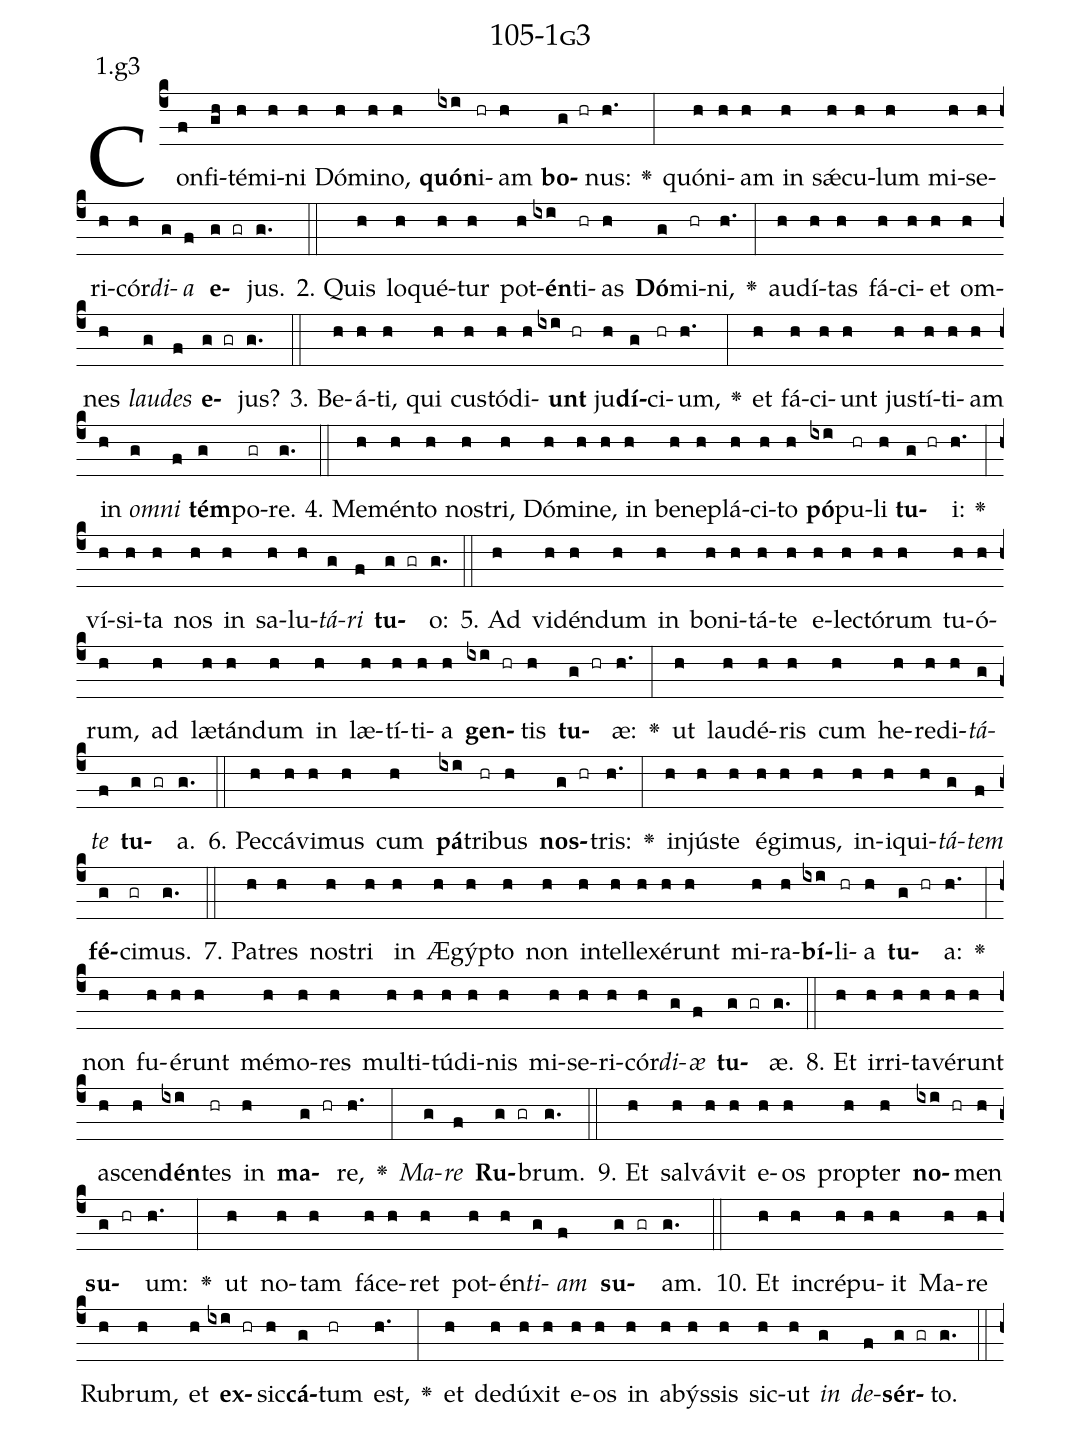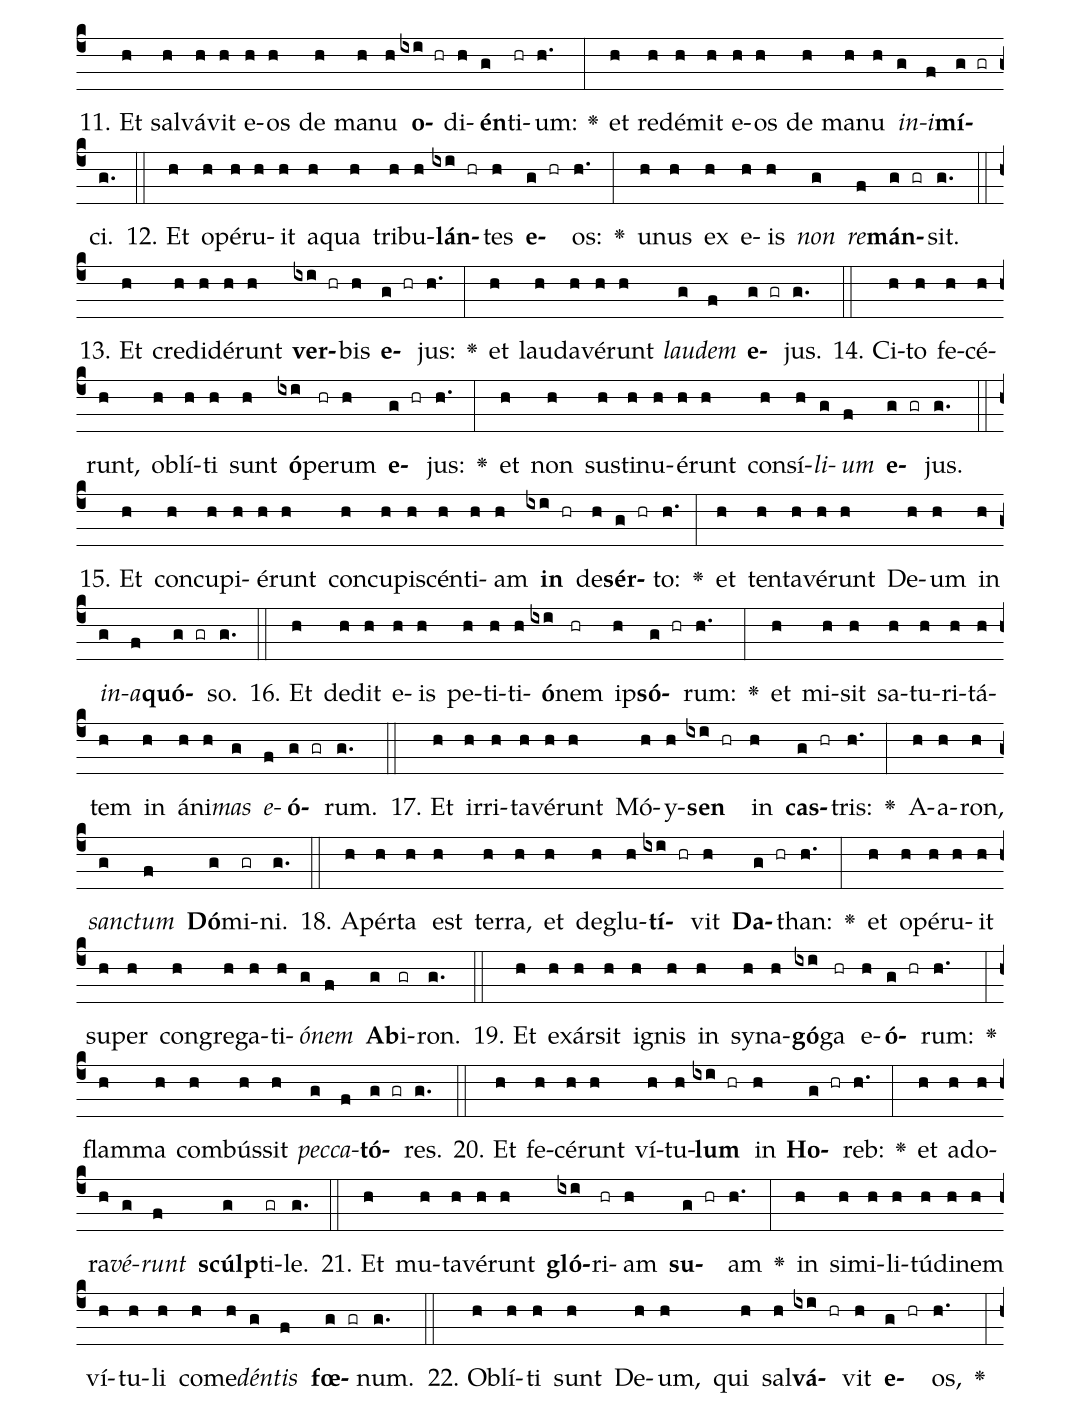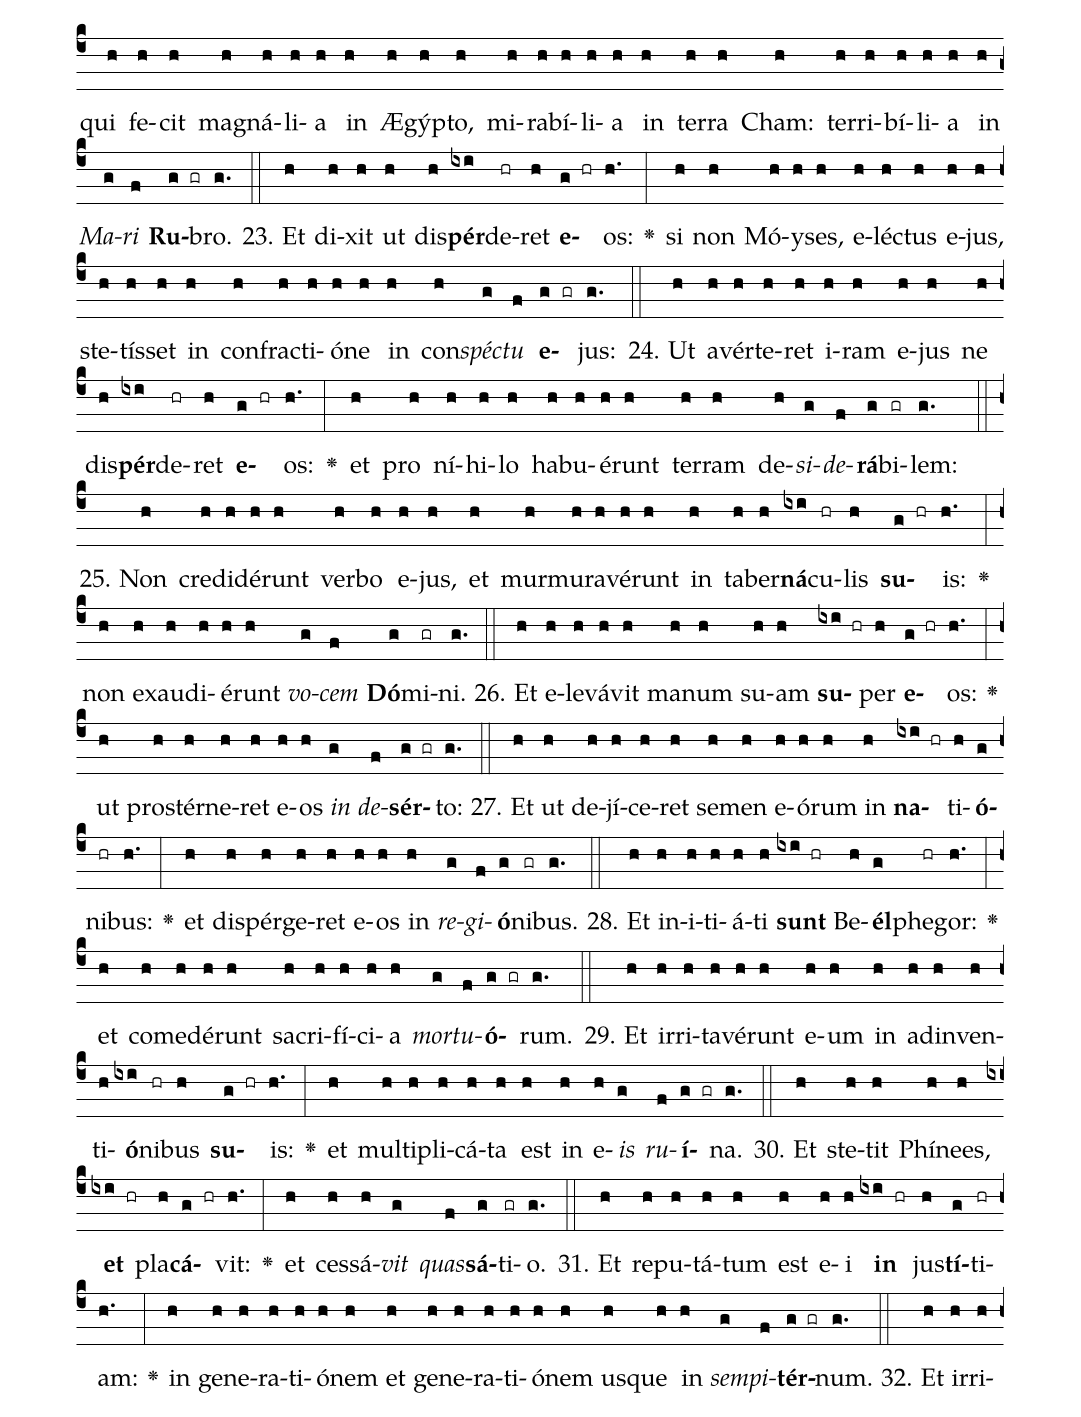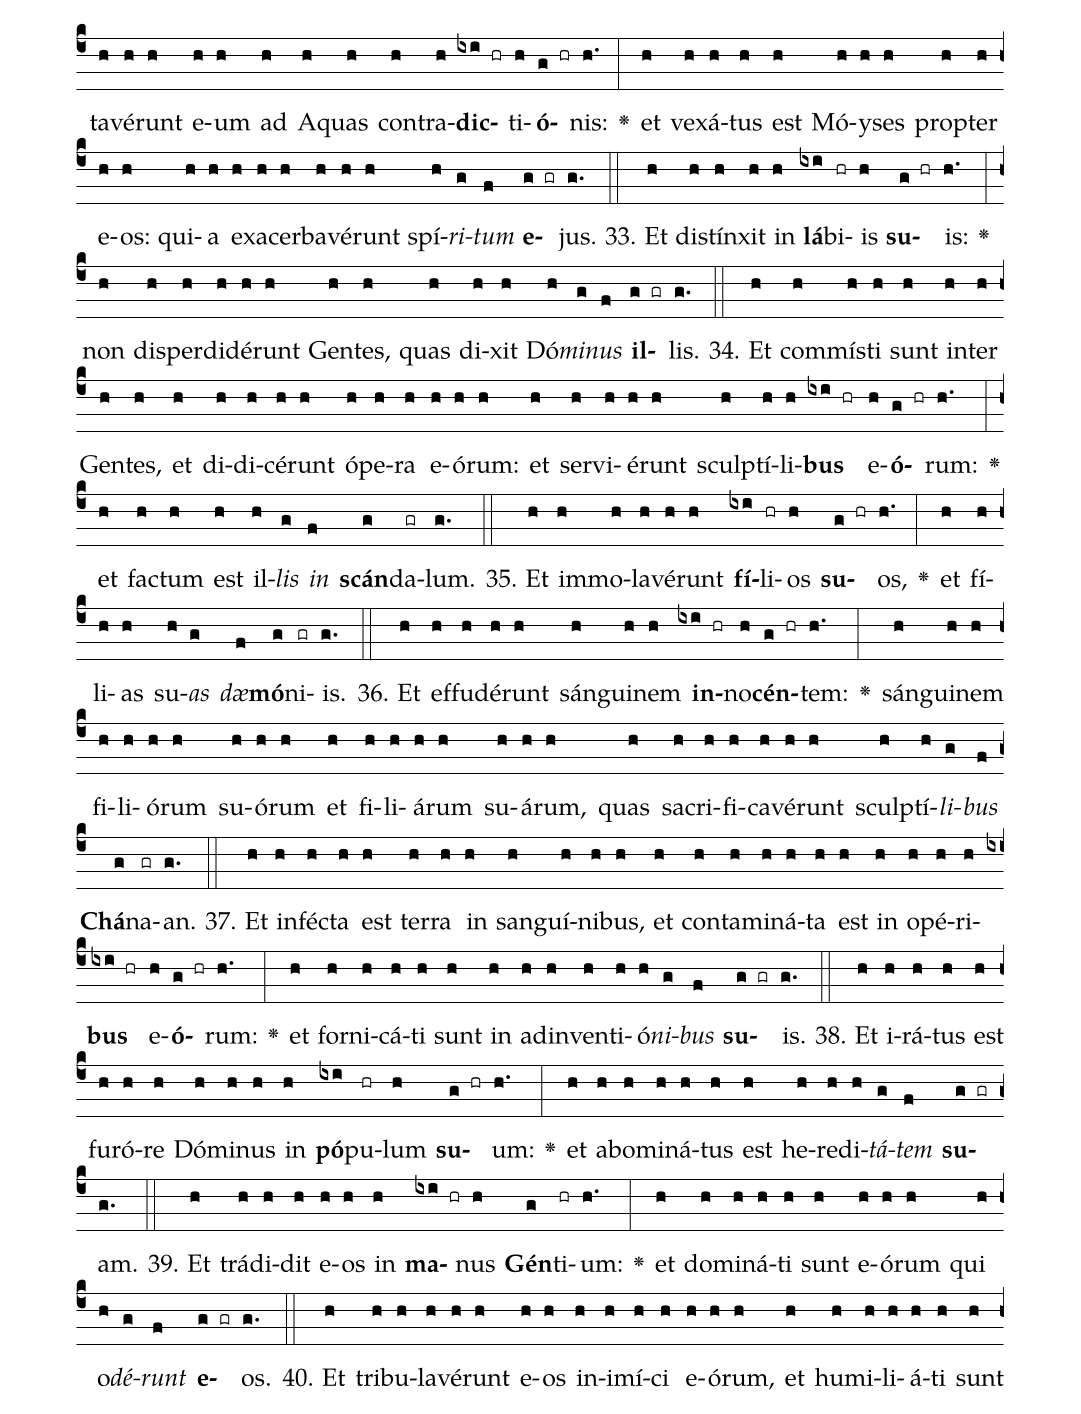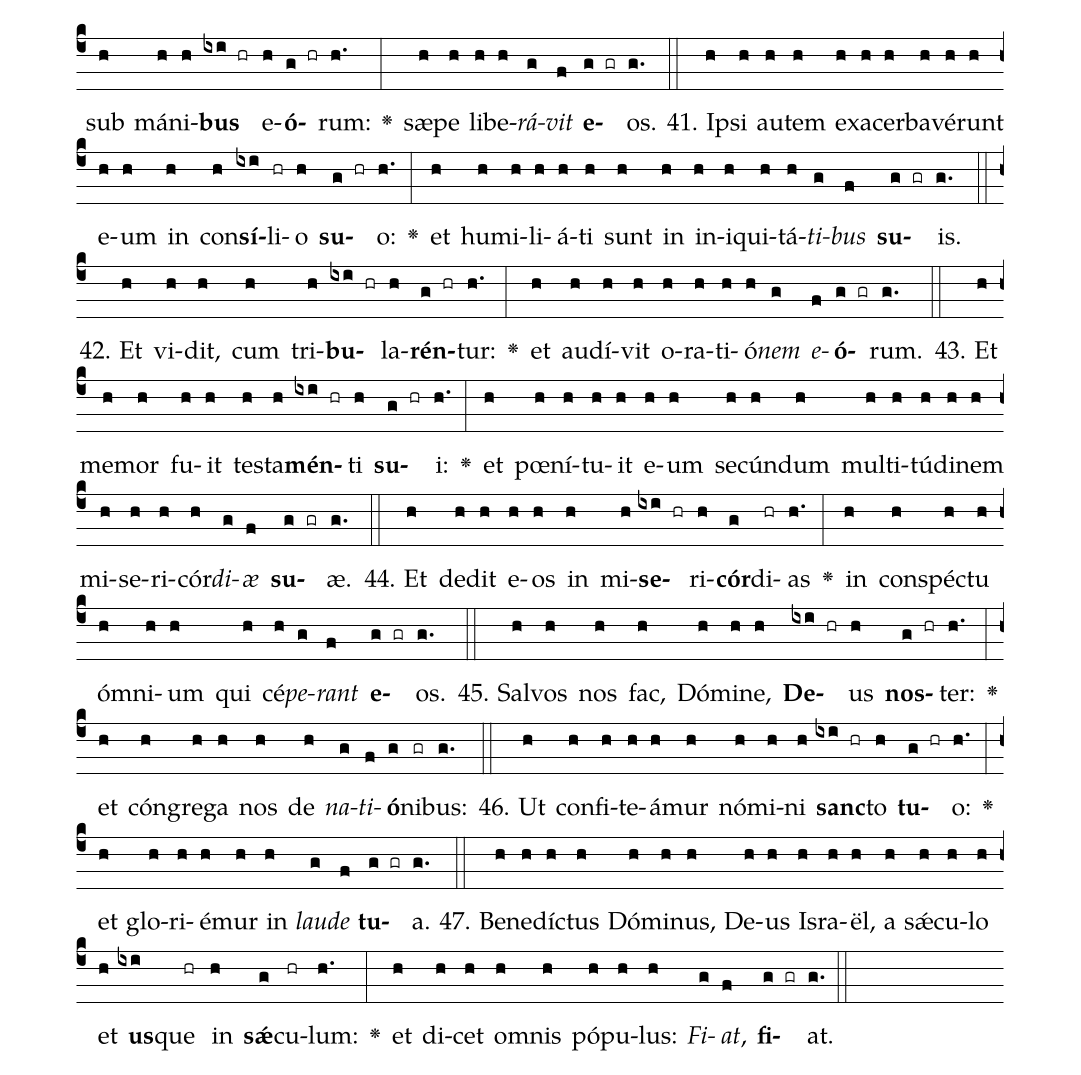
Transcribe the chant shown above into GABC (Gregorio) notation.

name: 105-1g3;
annotation: 1.g3;
%%
(c4)Con(f)fi(gh)té(h)mi(h)ni(h) Dó(h)mi(h)no,(h) <b>quón</b>(ixi)i(hr)am(h) <b>bo</b>(g hr)nus:(h.) <v>\greheightstar</v>(:) quón(h)i(h)am(h) in(h) sǽ(h)cu(h)lum(h) mi(h)se(h)ri(h)cór(h)<i>di</i>(g)<i>a</i>(f) <b>e</b>(g gr)jus.(g.) (::)
2. Quis(h) lo(h)qué(h)tur(h) pot(h)<b>én</b>(ixi)ti(hr)as(h) <b>Dó</b>(g)mi(hr)ni,(h.) <v>\greheightstar</v>(:) au(h)dí(h)tas(h) fá(h)ci(h)et(h) om(h)nes(h) <i>lau</i>(g)<i>des</i>(f) <b>e</b>(g gr)jus?(g.) (::)
3. Be(h)á(h)ti,(h) qui(h) cus(h)tó(h)di(h)<b>unt</b>(ixi hr) ju(h)<b>dí</b>(g)ci(hr)um,(h.) <v>\greheightstar</v>(:) et(h) fá(h)ci(h)unt(h) jus(h)tí(h)ti(h)am(h) in(h) <i>om</i>(g)<i>ni</i>(f) <b>tém</b>(g)po(gr)re.(g.) (::)
4. Me(h)mén(h)to(h) nos(h)tri,(h) Dó(h)mi(h)ne,(h) in(h) be(h)ne(h)plá(h)ci(h)to(h) <b>pó</b>(ixi)pu(hr)li(h) <b>tu</b>(g hr)i:(h.) <v>\greheightstar</v>(:) ví(h)si(h)ta(h) nos(h) in(h) sa(h)lu(h)<i>tá</i>(g)<i>ri</i>(f) <b>tu</b>(g gr)o:(g.) (::)
5. Ad(h) vi(h)dén(h)dum(h) in(h) bo(h)ni(h)tá(h)te(h) e(h)lec(h)tó(h)rum(h) tu(h)ó(h)rum,(h) ad(h) læ(h)tán(h)dum(h) in(h) læ(h)tí(h)ti(h)a(h) <b>gen</b>(ixi hr)tis(h) <b>tu</b>(g hr)æ:(h.) <v>\greheightstar</v>(:) ut(h) lau(h)dé(h)ris(h) cum(h) he(h)re(h)di(h)<i>tá</i>(g)<i>te</i>(f) <b>tu</b>(g gr)a.(g.) (::)
6. Pec(h)cá(h)vi(h)mus(h) cum(h) <b>pá</b>(ixi)tri(hr)bus(h) <b>nos</b>(g hr)tris:(h.) <v>\greheightstar</v>(:) in(h)jús(h)te(h) é(h)gi(h)mus,(h) in(h)i(h)qui(h)<i>tá</i>(g)<i>tem</i>(f) <b>fé</b>(g)ci(gr)mus.(g.) (::)
7. Pa(h)tres(h) nos(h)tri(h) in(h) Æ(h)gýp(h)to(h) non(h) in(h)tel(h)le(h)xé(h)runt(h) mi(h)ra(h)<b>bí</b>(ixi)li(hr)a(h) <b>tu</b>(g hr)a:(h.) <v>\greheightstar</v>(:) non(h) fu(h)é(h)runt(h) mé(h)mo(h)res(h) mul(h)ti(h)tú(h)di(h)nis(h) mi(h)se(h)ri(h)cór(h)<i>di</i>(g)<i>æ</i>(f) <b>tu</b>(g gr)æ.(g.) (::)
8. Et(h) ir(h)ri(h)ta(h)vé(h)runt(h) a(h)scen(h)<b>dén</b>(ixi)tes(hr) in(h) <b>ma</b>(g hr)re,(h.) <v>\greheightstar</v>(:) <i>Ma</i>(g)<i>re</i>(f) <b>Ru</b>(g gr)brum.(g.) (::)
9. Et(h) sal(h)vá(h)vit(h) e(h)os(h) prop(h)ter(h) <b>no</b>(ixi hr)men(h) <b>su</b>(g hr)um:(h.) <v>\greheightstar</v>(:) ut(h) no(h)tam(h) fá(h)ce(h)ret(h) pot(h)én(h)<i>ti</i>(g)<i>am</i>(f) <b>su</b>(g gr)am.(g.) (::)
10. Et(h) in(h)cré(h)pu(h)it(h) Ma(h)re(h) Ru(h)brum,(h) et(h) <b>ex</b>(ixi hr)sic(h)<b>cá</b>(g)tum(hr) est,(h.) <v>\greheightstar</v>(:) et(h) de(h)dú(h)xit(h) e(h)os(h) in(h) a(h)býs(h)sis(h) sic(h)ut(h) <i>in</i>(g) <i>de</i>(f)<b>sér</b>(g gr)to.(g.) (::)
11. Et(h) sal(h)vá(h)vit(h) e(h)os(h) de(h) ma(h)nu(h) <b>o</b>(ixi hr)di(h)<b>én</b>(g)ti(hr)um:(h.) <v>\greheightstar</v>(:) et(h) red(h)é(h)mit(h) e(h)os(h) de(h) ma(h)nu(h) <i>in</i>(g)<i>i</i>(f)<b>mí</b>(g gr)ci.(g.) (::)
12. Et(h) o(h)pé(h)ru(h)it(h) a(h)qua(h) tri(h)bu(h)<b>lán</b>(ixi hr)tes(h) <b>e</b>(g hr)os:(h.) <v>\greheightstar</v>(:) u(h)nus(h) ex(h) e(h)is(h) <i>non</i>(g) <i>re</i>(f)<b>mán</b>(g gr)sit.(g.) (::)
13. Et(h) cre(h)di(h)dé(h)runt(h) <b>ver</b>(ixi hr)bis(h) <b>e</b>(g hr)jus:(h.) <v>\greheightstar</v>(:) et(h) lau(h)da(h)vé(h)runt(h) <i>lau</i>(g)<i>dem</i>(f) <b>e</b>(g gr)jus.(g.) (::)
14. Ci(h)to(h) fe(h)cé(h)runt,(h) ob(h)lí(h)ti(h) sunt(h) <b>ó</b>(ixi)pe(hr)rum(h) <b>e</b>(g hr)jus:(h.) <v>\greheightstar</v>(:) et(h) non(h) sus(h)ti(h)nu(h)é(h)runt(h) con(h)sí(h)<i>li</i>(g)<i>um</i>(f) <b>e</b>(g gr)jus.(g.) (::)
15. Et(h) con(h)cu(h)pi(h)é(h)runt(h) con(h)cu(h)pi(h)scén(h)ti(h)am(h) <b>in</b>(ixi hr) de(h)<b>sér</b>(g hr)to:(h.) <v>\greheightstar</v>(:) et(h) ten(h)ta(h)vé(h)runt(h) De(h)um(h) in(h) <i>in</i>(g)<i>a</i>(f)<b>quó</b>(g gr)so.(g.) (::)
16. Et(h) de(h)dit(h) e(h)is(h) pe(h)ti(h)ti(h)<b>ó</b>(ixi)nem(hr) ip(h)<b>só</b>(g hr)rum:(h.) <v>\greheightstar</v>(:) et(h) mi(h)sit(h) sa(h)tu(h)ri(h)tá(h)tem(h) in(h) á(h)ni(h)<i>mas</i>(g) <i>e</i>(f)<b>ó</b>(g gr)rum.(g.) (::)
17. Et(h) ir(h)ri(h)ta(h)vé(h)runt(h) Mó(h)y(h)<b>sen</b>(ixi hr) in(h) <b>cas</b>(g hr)tris:(h.) <v>\greheightstar</v>(:) A(h)a(h)ron,(h) <i>sanc</i>(g)<i>tum</i>(f) <b>Dó</b>(g)mi(gr)ni.(g.) (::)
18. A(h)pér(h)ta(h) est(h) ter(h)ra,(h) et(h) de(h)glu(h)<b>tí</b>(ixi hr)vit(h) <b>Da</b>(g hr)than:(h.) <v>\greheightstar</v>(:) et(h) o(h)pé(h)ru(h)it(h) su(h)per(h) con(h)gre(h)ga(h)ti(h)<i>ó</i>(g)<i>nem</i>(f) <b>Ab</b>(g)i(gr)ron.(g.) (::)
19. Et(h) ex(h)ár(h)sit(h) i(h)gnis(h) in(h) sy(h)na(h)<b>gó</b>(ixi)ga(hr) e(h)<b>ó</b>(g hr)rum:(h.) <v>\greheightstar</v>(:) flam(h)ma(h) com(h)bús(h)sit(h) <i>pec</i>(g)<i>ca</i>(f)<b>tó</b>(g gr)res.(g.) (::)
20. Et(h) fe(h)cé(h)runt(h) ví(h)tu(h)<b>lum</b>(ixi hr) in(h) <b>Ho</b>(g hr)reb:(h.) <v>\greheightstar</v>(:) et(h) ad(h)o(h)ra(h)<i>vé</i>(g)<i>runt</i>(f) <b>scúlp</b>(g)ti(gr)le.(g.) (::)
21. Et(h) mu(h)ta(h)vé(h)runt(h) <b>gló</b>(ixi)ri(hr)am(h) <b>su</b>(g hr)am(h.) <v>\greheightstar</v>(:) in(h) si(h)mi(h)li(h)tú(h)di(h)nem(h) ví(h)tu(h)li(h) com(h)e(h)<i>dén</i>(g)<i>tis</i>(f) <b>fœ</b>(g gr)num.(g.) (::)
22. Ob(h)lí(h)ti(h) sunt(h) De(h)um,(h) qui(h) sal(h)<b>vá</b>(ixi hr)vit(h) <b>e</b>(g hr)os,(h.) <v>\greheightstar</v>(:) qui(h) fe(h)cit(h) ma(h)gná(h)li(h)a(h) in(h) Æ(h)gýp(h)to,(h) mi(h)ra(h)bí(h)li(h)a(h) in(h) ter(h)ra(h) Cham:(h) ter(h)ri(h)bí(h)li(h)a(h) in(h) <i>Ma</i>(g)<i>ri</i>(f) <b>Ru</b>(g gr)bro.(g.) (::)
23. Et(h) di(h)xit(h) ut(h) dis(h)<b>pér</b>(ixi)de(hr)ret(h) <b>e</b>(g hr)os:(h.) <v>\greheightstar</v>(:) si(h) non(h) Mó(h)y(h)ses,(h) e(h)léc(h)tus(h) e(h)jus,(h) ste(h)tís(h)set(h) in(h) con(h)frac(h)ti(h)ó(h)ne(h) in(h) con(h)<i>spéc</i>(g)<i>tu</i>(f) <b>e</b>(g gr)jus:(g.) (::)
24. Ut(h) a(h)vér(h)te(h)ret(h) i(h)ram(h) e(h)jus(h) ne(h) dis(h)<b>pér</b>(ixi)de(hr)ret(h) <b>e</b>(g hr)os:(h.) <v>\greheightstar</v>(:) et(h) pro(h) ní(h)hi(h)lo(h) ha(h)bu(h)é(h)runt(h) ter(h)ram(h) de(h)<i>si</i>(g)<i>de</i>(f)<b>rá</b>(g)bi(gr)lem:(g.) (::)
25. Non(h) cre(h)di(h)dé(h)runt(h) ver(h)bo(h) e(h)jus,(h) et(h) mur(h)mu(h)ra(h)vé(h)runt(h) in(h) ta(h)ber(h)<b>ná</b>(ixi)cu(hr)lis(h) <b>su</b>(g hr)is:(h.) <v>\greheightstar</v>(:) non(h) ex(h)au(h)di(h)é(h)runt(h) <i>vo</i>(g)<i>cem</i>(f) <b>Dó</b>(g)mi(gr)ni.(g.) (::)
26. Et(h) e(h)le(h)vá(h)vit(h) ma(h)num(h) su(h)am(h) <b>su</b>(ixi hr)per(h) <b>e</b>(g hr)os:(h.) <v>\greheightstar</v>(:) ut(h) pro(h)stér(h)ne(h)ret(h) e(h)os(h) <i>in</i>(g) <i>de</i>(f)<b>sér</b>(g gr)to:(g.) (::)
27. Et(h) ut(h) de(h)jí(h)ce(h)ret(h) se(h)men(h) e(h)ó(h)rum(h) in(h) <b>na</b>(ixi hr)ti(h)<b>ó</b>(g)ni(hr)bus:(h.) <v>\greheightstar</v>(:) et(h) di(h)spér(h)ge(h)ret(h) e(h)os(h) in(h) <i>re</i>(g)<i>gi</i>(f)<b>ó</b>(g)ni(gr)bus.(g.) (::)
28. Et(h) in(h)i(h)ti(h)á(h)ti(h) <b>sunt</b>(ixi hr) Be(h)<b>él</b>(g)phe(hr)gor:(h.) <v>\greheightstar</v>(:) et(h) com(h)e(h)dé(h)runt(h) sa(h)cri(h)fí(h)ci(h)a(h) <i>mor</i>(g)<i>tu</i>(f)<b>ó</b>(g gr)rum.(g.) (::)
29. Et(h) ir(h)ri(h)ta(h)vé(h)runt(h) e(h)um(h) in(h) ad(h)in(h)ven(h)ti(h)<b>ó</b>(ixi)ni(hr)bus(h) <b>su</b>(g hr)is:(h.) <v>\greheightstar</v>(:) et(h) mul(h)ti(h)pli(h)cá(h)ta(h) est(h) in(h) e(h)<i>is</i>(g) <i>ru</i>(f)<b>í</b>(g gr)na.(g.) (::)
30. Et(h) ste(h)tit(h) Phí(h)nees,(h) <b>et</b>(ixi hr) pla(h)<b>cá</b>(g hr)vit:(h.) <v>\greheightstar</v>(:) et(h) ces(h)sá(h)<i>vit</i>(g) <i>quas</i>(f)<b>sá</b>(g)ti(gr)o.(g.) (::)
31. Et(h) re(h)pu(h)tá(h)tum(h) est(h) e(h)i(h) <b>in</b>(ixi hr) jus(h)<b>tí</b>(g)ti(hr)am:(h.) <v>\greheightstar</v>(:) in(h) ge(h)ne(h)ra(h)ti(h)ó(h)nem(h) et(h) ge(h)ne(h)ra(h)ti(h)ó(h)nem(h) us(h)que(h) in(h) <i>sem</i>(g)<i>pi</i>(f)<b>tér</b>(g gr)num.(g.) (::)
32. Et(h) ir(h)ri(h)ta(h)vé(h)runt(h) e(h)um(h) ad(h) A(h)quas(h) con(h)tra(h)<b>dic</b>(ixi hr)ti(h)<b>ó</b>(g hr)nis:(h.) <v>\greheightstar</v>(:) et(h) ve(h)xá(h)tus(h) est(h) Mó(h)y(h)ses(h) prop(h)ter(h) e(h)os:(h) qui(h)a(h) ex(h)a(h)cer(h)ba(h)vé(h)runt(h) spí(h)<i>ri</i>(g)<i>tum</i>(f) <b>e</b>(g gr)jus.(g.) (::)
33. Et(h) di(h)stín(h)xit(h) in(h) <b>lá</b>(ixi)bi(hr)is(h) <b>su</b>(g hr)is:(h.) <v>\greheightstar</v>(:) non(h) dis(h)per(h)di(h)dé(h)runt(h) Gen(h)tes,(h) quas(h) di(h)xit(h) Dó(h)<i>mi</i>(g)<i>nus</i>(f) <b>il</b>(g gr)lis.(g.) (::)
34. Et(h) com(h)mís(h)ti(h) sunt(h) in(h)ter(h) Gen(h)tes,(h) et(h) di(h)di(h)cé(h)runt(h) ó(h)pe(h)ra(h) e(h)ó(h)rum:(h) et(h) ser(h)vi(h)é(h)runt(h) sculp(h)tí(h)li(h)<b>bus</b>(ixi hr) e(h)<b>ó</b>(g hr)rum:(h.) <v>\greheightstar</v>(:) et(h) fac(h)tum(h) est(h) il(h)<i>lis</i>(g) <i>in</i>(f) <b>scán</b>(g)da(gr)lum.(g.) (::)
35. Et(h) im(h)mo(h)la(h)vé(h)runt(h) <b>fí</b>(ixi)li(hr)os(h) <b>su</b>(g hr)os,(h.) <v>\greheightstar</v>(:) et(h) fí(h)li(h)as(h) su(h)<i>as</i>(g) <i>dæ</i>(f)<b>mó</b>(g)ni(gr)is.(g.) (::)
36. Et(h) ef(h)fu(h)dé(h)runt(h) sán(h)gui(h)nem(h) <b>in</b>(ixi hr)no(h)<b>cén</b>(g hr)tem:(h.) <v>\greheightstar</v>(:) sán(h)gui(h)nem(h) fi(h)li(h)ó(h)rum(h) su(h)ó(h)rum(h) et(h) fi(h)li(h)á(h)rum(h) su(h)á(h)rum,(h) quas(h) sa(h)cri(h)fi(h)ca(h)vé(h)runt(h) sculp(h)tí(h)<i>li</i>(g)<i>bus</i>(f) <b>Chá</b>(g)na(gr)an.(g.) (::)
37. Et(h) in(h)féc(h)ta(h) est(h) ter(h)ra(h) in(h) san(h)guí(h)ni(h)bus,(h) et(h) con(h)ta(h)mi(h)ná(h)ta(h) est(h) in(h) o(h)pé(h)ri(h)<b>bus</b>(ixi hr) e(h)<b>ó</b>(g hr)rum:(h.) <v>\greheightstar</v>(:) et(h) for(h)ni(h)cá(h)ti(h) sunt(h) in(h) ad(h)in(h)ven(h)ti(h)ó(h)<i>ni</i>(g)<i>bus</i>(f) <b>su</b>(g gr)is.(g.) (::)
38. Et(h) i(h)rá(h)tus(h) est(h) fu(h)ró(h)re(h) Dó(h)mi(h)nus(h) in(h) <b>pó</b>(ixi)pu(hr)lum(h) <b>su</b>(g hr)um:(h.) <v>\greheightstar</v>(:) et(h) ab(h)o(h)mi(h)ná(h)tus(h) est(h) he(h)re(h)di(h)<i>tá</i>(g)<i>tem</i>(f) <b>su</b>(g gr)am.(g.) (::)
39. Et(h) trá(h)di(h)dit(h) e(h)os(h) in(h) <b>ma</b>(ixi hr)nus(h) <b>Gén</b>(g)ti(hr)um:(h.) <v>\greheightstar</v>(:) et(h) do(h)mi(h)ná(h)ti(h) sunt(h) e(h)ó(h)rum(h) qui(h) o(h)<i>dé</i>(g)<i>runt</i>(f) <b>e</b>(g gr)os.(g.) (::)
40. Et(h) tri(h)bu(h)la(h)vé(h)runt(h) e(h)os(h) in(h)i(h)mí(h)ci(h) e(h)ó(h)rum,(h) et(h) hu(h)mi(h)li(h)á(h)ti(h) sunt(h) sub(h) má(h)ni(h)<b>bus</b>(ixi hr) e(h)<b>ó</b>(g hr)rum:(h.) <v>\greheightstar</v>(:) sæ(h)pe(h) li(h)be(h)<i>rá</i>(g)<i>vit</i>(f) <b>e</b>(g gr)os.(g.) (::)
41. Ip(h)si(h) au(h)tem(h) ex(h)a(h)cer(h)ba(h)vé(h)runt(h) e(h)um(h) in(h) con(h)<b>sí</b>(ixi)li(hr)o(h) <b>su</b>(g hr)o:(h.) <v>\greheightstar</v>(:) et(h) hu(h)mi(h)li(h)á(h)ti(h) sunt(h) in(h) in(h)i(h)qui(h)tá(h)<i>ti</i>(g)<i>bus</i>(f) <b>su</b>(g gr)is.(g.) (::)
42. Et(h) vi(h)dit,(h) cum(h) tri(h)<b>bu</b>(ixi hr)la(h)<b>rén</b>(g hr)tur:(h.) <v>\greheightstar</v>(:) et(h) au(h)dí(h)vit(h) o(h)ra(h)ti(h)ó(h)<i>nem</i>(g) <i>e</i>(f)<b>ó</b>(g gr)rum.(g.) (::)
43. Et(h) me(h)mor(h) fu(h)it(h) tes(h)ta(h)<b>mén</b>(ixi hr)ti(h) <b>su</b>(g hr)i:(h.) <v>\greheightstar</v>(:) et(h) pœ(h)ní(h)tu(h)it(h) e(h)um(h) se(h)cún(h)dum(h) mul(h)ti(h)tú(h)di(h)nem(h) mi(h)se(h)ri(h)cór(h)<i>di</i>(g)<i>æ</i>(f) <b>su</b>(g gr)æ.(g.) (::)
44. Et(h) de(h)dit(h) e(h)os(h) in(h) mi(h)<b>se</b>(ixi hr)ri(h)<b>cór</b>(g)di(hr)as(h.) <v>\greheightstar</v>(:) in(h) con(h)spéc(h)tu(h) óm(h)ni(h)um(h) qui(h) cé(h)<i>pe</i>(g)<i>rant</i>(f) <b>e</b>(g gr)os.(g.) (::)
45. Sal(h)vos(h) nos(h) fac,(h) Dó(h)mi(h)ne,(h) <b>De</b>(ixi hr)us(h) <b>nos</b>(g hr)ter:(h.) <v>\greheightstar</v>(:) et(h) cón(h)gre(h)ga(h) nos(h) de(h) <i>na</i>(g)<i>ti</i>(f)<b>ó</b>(g)ni(gr)bus:(g.) (::)
46. Ut(h) con(h)fi(h)te(h)á(h)mur(h) nó(h)mi(h)ni(h) <b>sanc</b>(ixi hr)to(h) <b>tu</b>(g hr)o:(h.) <v>\greheightstar</v>(:) et(h) glo(h)ri(h)é(h)mur(h) in(h) <i>lau</i>(g)<i>de</i>(f) <b>tu</b>(g gr)a.(g.) (::)
47. Be(h)ne(h)díc(h)tus(h) Dó(h)mi(h)nus,(h) De(h)us(h) Is(h)ra(h)ël,(h) a(h) sǽ(h)cu(h)lo(h) et(h) <b>us</b>(ixi)que(hr) in(h) <b>sǽ</b>(g)cu(hr)lum:(h.) <v>\greheightstar</v>(:) et(h) di(h)cet(h) om(h)nis(h) pó(h)pu(h)lus:(h) <i>Fi</i>(g)<i>at</i>,(f) <b>fi</b>(g gr)at.(g.) (::)
